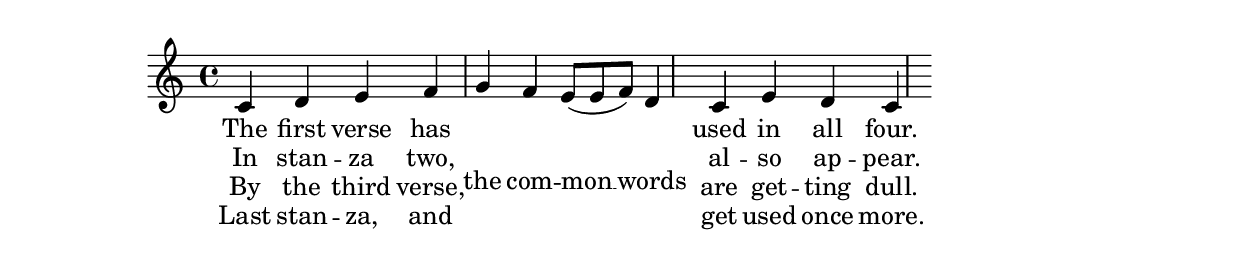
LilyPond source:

%% DO NOT EDIT this file manually; it is automatically
%% generated from LSR http://lsr.dsi.unimi.it
%% Make any changes in LSR itself, or in Documentation/snippets/new/ ,
%% and then run scripts/auxiliar/makelsr.py
%%
%% This file is in the public domain.
\version "2.17.20"

\header {
  lsrtags = "vocal-music"

  texidoc = "
In a vocal piece where there are several (two,four or more) lines of
lyrics, and common lyrics for all voices at some point, these common
lyrics may be vertically centered regardingly, as shown in the
following example:

"
  doctitle = "Vertically centered common lyrics"
} % begin verbatim

\include "english.ly"
leftbrace = \markup { \override #'(font-encoding . fetaBraces) \lookup #"brace240" }
rightbrace = \markup { \rotate #180 \leftbrace }

dropLyrics =
{
    \override LyricText.extra-offset = #'(0 . -5)
    \override LyricHyphen.extra-offset = #'(0 . -5)
    \override LyricExtender.extra-offset = #'(0 . -5)
}

raiseLyrics =
{
    \revert LyricText.extra-offset
    \revert LyricHyphen.extra-offset
    \revert LyricExtender.extra-offset
}

skipFour = \repeat unfold 4 { \skip 8 }

lyricsA = \lyricmode { The first verse has \dropLyrics the com -- mon
__ words \raiseLyrics used in all four. }
lyricsB = \lyricmode { In stan -- za two, \skipFour al -- so ap -- pear. }
lyricsC = \lyricmode { By the third verse, \skipFour are get -- ting dull. }
lyricsD = \lyricmode { Last stan -- za, and \skipFour get used once more. }

melody = \relative c' { c4 d e f g f e8( e f) d4 c e d c }

\score
{
        <<
                \new Voice = m \melody
                \new Lyrics \lyricsto m \lyricsA
                \new Lyrics \lyricsto m \lyricsB
                \new Lyrics \lyricsto m \lyricsC
                \new Lyrics \lyricsto m \lyricsD
        >>
}
